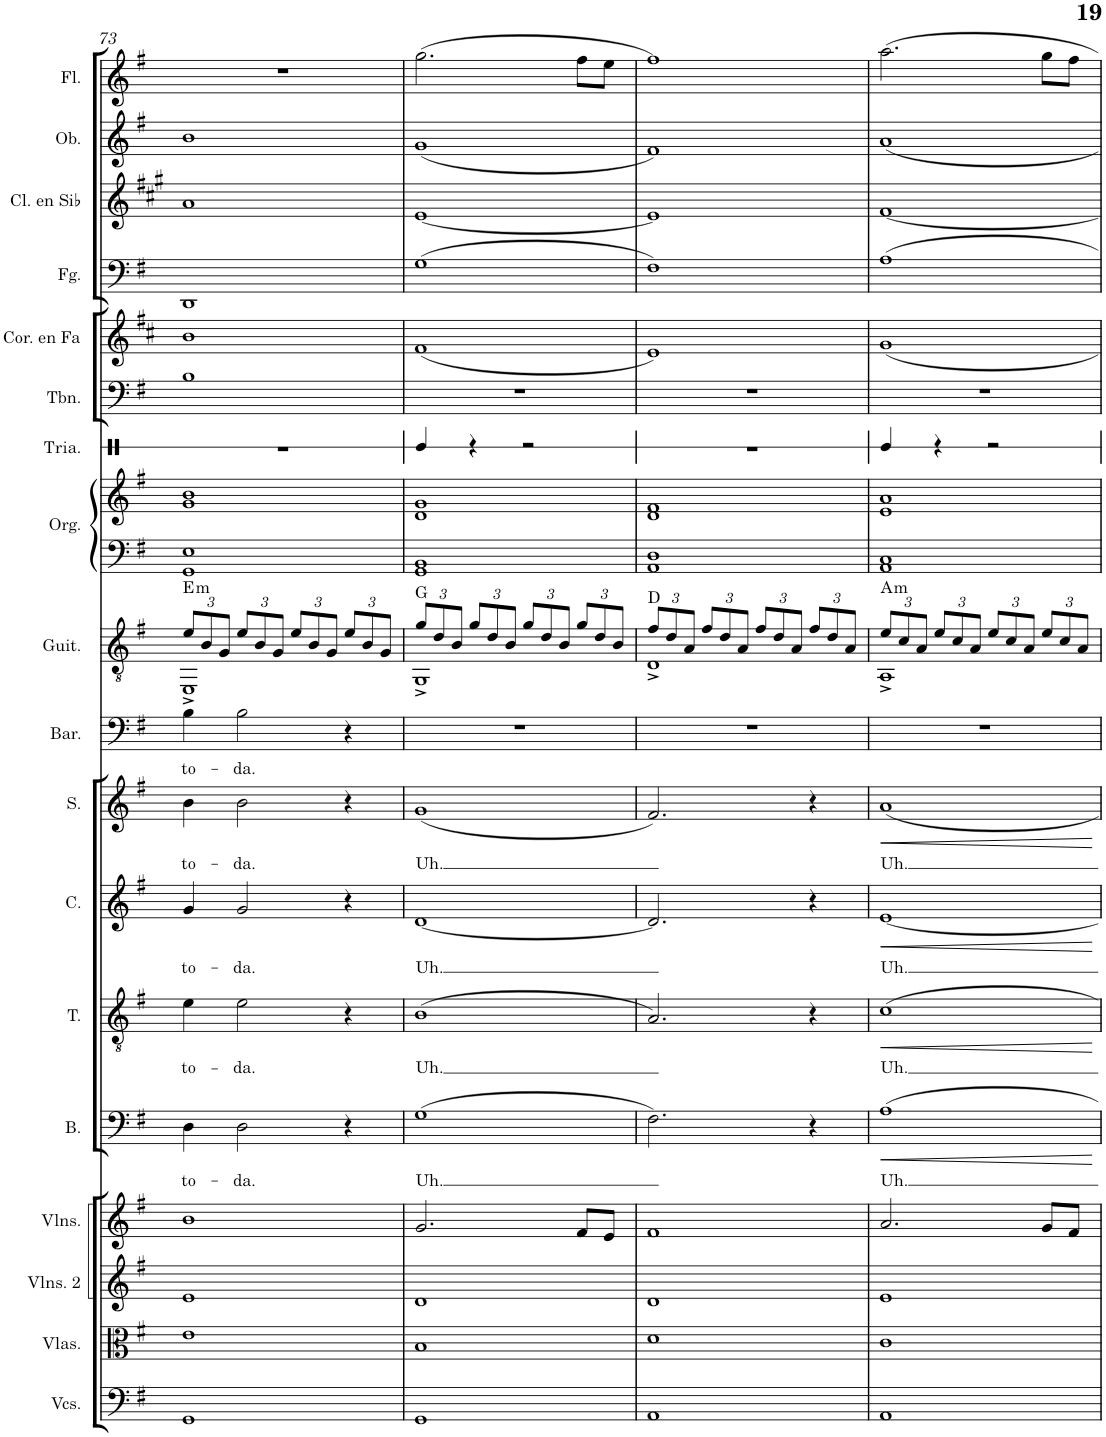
**kern	**kern	**kern	**kern	**kern	**text	**dynam	**kern	**text	**dynam	**kern	**text	**dynam	**kern	**text	**dynam	**kern	**text	**kern	**harte	**kern	**kern	**kern	**kern	**kern	**kern	**kern	**kern	**kern
*part18	*part17	*part16	*part15	*part14	*part14	*part14	*part13	*part13	*part13	*part12	*part12	*part12	*part11	*part11	*part11	*part10	*part10	*part9	*part9	*part8	*part8	*part7	*part6	*part5	*part4	*part3	*part2	*part1
*staff19	*staff18	*staff17	*staff16	*staff15	*staff15	*staff15	*staff14	*staff14	*staff14	*staff13	*staff13	*staff13	*staff12	*staff12	*staff12	*staff11	*staff11	*staff10	*	*staff9	*staff8	*staff7	*staff6	*staff5	*staff4	*staff3	*staff2	*staff1
*I"Violonchelos	*I"Violas	*I"Violines 2	*I"Violines 1	*I"Bajo	*	*	*I"Tenor	*	*	*I"Contralto	*	*	*I"Soprano	*	*	*I"Barítono	*	*I"Guitarra	*	*I"Órgano	*	*I"Triángulo	*I"Trombón	*I"Corno en Fa	*I"Fagot	*I"Clarinete en Sib	*I"Oboe	*I"Flauta
*I'Vcs.	*I'Vlas.	*I'Vlns. 2	*I'Vlns. 1	*I'B.	*	*	*I'T.	*	*	*I'C.	*	*	*I'S.	*	*	*I'Bar.	*	*I'Guit.	*	*	*	*	*I'Tbn.	*I'Cor. en Fa	*I'Fg.	*I'Cl. en Sib	*I'Ob.	*I'Fl.
!!LO:PB:g=z
*clefF4	*clefC3	*clefG2	*clefG2	*clefF4	*	*	*clefGv2	*	*	*clefG2	*	*	*clefG2	*	*	*clefF4	*	*clefGv2	*	*clefF4	*clefG2	*clefX	*clefF4	*clefG2	*clefF4	*clefG2	*clefG2	*clefG2
*	*	*	*	*	*	*	*	*	*	*	*	*	*	*	*	*	*	*	*	*	*	*	*	*Trd4c7	*	*Trd1c2	*	*
*k[f#]	*k[f#]	*k[f#]	*k[f#]	*k[f#]	*	*	*k[f#]	*	*	*k[f#]	*	*	*k[f#]	*	*	*k[f#]	*	*k[f#]	*	*k[f#]	*k[f#]	*k[]	*k[f#]	*k[f#c#]	*k[f#]	*k[f#c#g#]	*k[f#]	*k[f#]
*M4/4	*M4/4	*M4/4	*M4/4	*M4/4	*	*	*M4/4	*	*	*M4/4	*	*	*M4/4	*	*	*M4/4	*	*M4/4	*	*M4/4	*M4/4	*M4/4	*M4/4	*M4/4	*M4/4	*M4/4	*M4/4	*M4/4
=73	=73	=73	=73	=73	=73	=73	=73	=73	=73	=73	=73	=73	=73	=73	=73	=73	=73	=73	=73	=73	=73	=73	=73	=73	=73	=73	=73	=73
!	!	!	!	!	!LO:LY:b	!	!	!LO:LY:b	!	!	!LO:LY:b	!	!	!LO:LY:b	!	!	!LO:LY:b	!	!	!	!	!	!	!	!	!	!	!
*	*	*	*	*	*	*	*	*	*	*	*	*	*	*	*	*	*	*Xbrackettup	*	*	*	*	*	*	*	*	*	*
*	*	*	*	*	*	*	*	*	*	*	*	*	*	*	*	*	*	*^	*	*	*	*	*	*	*	*	*	*
!	!	!	!	!	!	!	!	!	!	!	!	!	!	!	!	!	!	!	!	!LO:H:kt=m	!	!	!	!	!	!	!	!	!
1GG	1e	1e	1b	4D\	to-	.	4e\	to-	.	4g/	to-	.	4b\	to-	.	4B\	to-	12e/L	1EE^	E:min	1GG 1E	1g 1b	1r	1B	1b	1DD	1a	1b	1r
.	.	.	.	.	.	.	.	.	.	.	.	.	.	.	.	.	.	12B/	.	.	.	.	.	.	.	.	.	.	.
.	.	.	.	.	.	.	.	.	.	.	.	.	.	.	.	.	.	12G/J	.	.	.	.	.	.	.	.	.	.	.
!	!	!	!	!	!LO:LY:b	!	!	!LO:LY:b	!	!	!LO:LY:b	!	!	!LO:LY:b	!	!	!LO:LY:b	!	!	!	!	!	!	!	!	!	!	!	!
.	.	.	.	2D\	-da.	.	2e\	-da.	.	2g/	-da.	.	2b\	-da.	.	2B\	-da.	12e/L	.	.	.	.	.	.	.	.	.	.	.
.	.	.	.	.	.	.	.	.	.	.	.	.	.	.	.	.	.	12B/	.	.	.	.	.	.	.	.	.	.	.
.	.	.	.	.	.	.	.	.	.	.	.	.	.	.	.	.	.	12G/J	.	.	.	.	.	.	.	.	.	.	.
.	.	.	.	.	.	.	.	.	.	.	.	.	.	.	.	.	.	12e/L	.	.	.	.	.	.	.	.	.	.	.
.	.	.	.	.	.	.	.	.	.	.	.	.	.	.	.	.	.	12B/	.	.	.	.	.	.	.	.	.	.	.
.	.	.	.	.	.	.	.	.	.	.	.	.	.	.	.	.	.	12G/J	.	.	.	.	.	.	.	.	.	.	.
.	.	.	.	4r	.	.	4r	.	.	4r	.	.	4r	.	.	4r	.	12e/L	.	.	.	.	.	.	.	.	.	.	.
.	.	.	.	.	.	.	.	.	.	.	.	.	.	.	.	.	.	12B/	.	.	.	.	.	.	.	.	.	.	.
.	.	.	.	.	.	.	.	.	.	.	.	.	.	.	.	.	.	12G/J	.	.	.	.	.	.	.	.	.	.	.
=74	=74	=74	=74	=74	=74	=74	=74	=74	=74	=74	=74	=74	=74	=74	=74	=74	=74	=74	=74	=74	=74	=74	=74	=74	=74	=74	=74	=74	=74
!	!	!	!	!	!LO:LY:b	!	!	!LO:LY:b	!	!	!LO:LY:b	!	!	!LO:LY:b	!	!	!	!	!	!	!	!	!	!	!	!	!	!	!
1GG	1B	1d	2.g/	(1G	Uh.	.	(1B	Uh.	.	[1d	Uh.	.	(1g	Uh.	.	1r	.	12g/L	1GG^	G:maj	1GG 1BB	1d 1g	4Re/	1r	(1f#	(1G	[1e	(1g	(2.gg\
.	.	.	.	.	.	.	.	.	.	.	.	.	.	.	.	.	.	12d/	.	.	.	.	.	.	.	.	.	.	.
.	.	.	.	.	.	.	.	.	.	.	.	.	.	.	.	.	.	12B/J	.	.	.	.	.	.	.	.	.	.	.
.	.	.	.	.	.	.	.	.	.	.	.	.	.	.	.	.	.	12g/L	.	.	.	.	4r	.	.	.	.	.	.
.	.	.	.	.	.	.	.	.	.	.	.	.	.	.	.	.	.	12d/	.	.	.	.	.	.	.	.	.	.	.
.	.	.	.	.	.	.	.	.	.	.	.	.	.	.	.	.	.	12B/J	.	.	.	.	.	.	.	.	.	.	.
.	.	.	.	.	.	.	.	.	.	.	.	.	.	.	.	.	.	12g/L	.	.	.	.	2r	.	.	.	.	.	.
.	.	.	.	.	.	.	.	.	.	.	.	.	.	.	.	.	.	12d/	.	.	.	.	.	.	.	.	.	.	.
.	.	.	.	.	.	.	.	.	.	.	.	.	.	.	.	.	.	12B/J	.	.	.	.	.	.	.	.	.	.	.
.	.	.	8f#/L	.	.	.	.	.	.	.	.	.	.	.	.	.	.	12g/L	.	.	.	.	.	.	.	.	.	.	8ff#\L
.	.	.	.	.	.	.	.	.	.	.	.	.	.	.	.	.	.	12d/	.	.	.	.	.	.	.	.	.	.	.
.	.	.	8e/J	.	.	.	.	.	.	.	.	.	.	.	.	.	.	.	.	.	.	.	.	.	.	.	.	.	8ee\J
.	.	.	.	.	.	.	.	.	.	.	.	.	.	.	.	.	.	12B/J	.	.	.	.	.	.	.	.	.	.	.
=75	=75	=75	=75	=75	=75	=75	=75	=75	=75	=75	=75	=75	=75	=75	=75	=75	=75	=75	=75	=75	=75	=75	=75	=75	=75	=75	=75	=75	=75
1AA	1d	1d	1f#	2.F#\)	.	.	2.A/)	.	.	2.d/]	.	.	2.f#/)	.	.	1r	.	12f#/L	1D^	D:maj	1AA 1D	1d 1f#	1r	1r	1e)	1F#)	1e]	1f#)	1ff#)
.	.	.	.	.	.	.	.	.	.	.	.	.	.	.	.	.	.	12d/	.	.	.	.	.	.	.	.	.	.	.
.	.	.	.	.	.	.	.	.	.	.	.	.	.	.	.	.	.	12A/J	.	.	.	.	.	.	.	.	.	.	.
.	.	.	.	.	.	.	.	.	.	.	.	.	.	.	.	.	.	12f#/L	.	.	.	.	.	.	.	.	.	.	.
.	.	.	.	.	.	.	.	.	.	.	.	.	.	.	.	.	.	12d/	.	.	.	.	.	.	.	.	.	.	.
.	.	.	.	.	.	.	.	.	.	.	.	.	.	.	.	.	.	12A/J	.	.	.	.	.	.	.	.	.	.	.
.	.	.	.	.	.	.	.	.	.	.	.	.	.	.	.	.	.	12f#/L	.	.	.	.	.	.	.	.	.	.	.
.	.	.	.	.	.	.	.	.	.	.	.	.	.	.	.	.	.	12d/	.	.	.	.	.	.	.	.	.	.	.
.	.	.	.	.	.	.	.	.	.	.	.	.	.	.	.	.	.	12A/J	.	.	.	.	.	.	.	.	.	.	.
.	.	.	.	4r	.	.	4r	.	.	4r	.	.	4r	.	.	.	.	12f#/L	.	.	.	.	.	.	.	.	.	.	.
.	.	.	.	.	.	.	.	.	.	.	.	.	.	.	.	.	.	12d/	.	.	.	.	.	.	.	.	.	.	.
.	.	.	.	.	.	.	.	.	.	.	.	.	.	.	.	.	.	12A/J	.	.	.	.	.	.	.	.	.	.	.
=76	=76	=76	=76	=76	=76	=76	=76	=76	=76	=76	=76	=76	=76	=76	=76	=76	=76	=76	=76	=76	=76	=76	=76	=76	=76	=76	=76	=76	=76
!	!	!	!	!	!LO:LY:b	!LO:HP:b	!	!LO:LY:b	!LO:HP:b	!	!LO:LY:b	!LO:HP:b	!	!LO:LY:b	!LO:HP:b	!	!	!	!	!LO:H:kt=m	!	!	!	!	!	!	!	!	!
1AA	1c	1e	2.a/	1A	Uh.	<	1c	Uh.	<	[1e	Uh.	<	1a	Uh.	<	1r	.	12e/L	1AA^	A:min	1AA 1C	1e 1a	4Re/	1r	1g	1A	[1f#	1a	2.aa\
.	.	.	.	.	.	.	.	.	.	.	.	.	.	.	.	.	.	12c/	.	.	.	.	.	.	.	.	.	.	.
.	.	.	.	.	.	.	.	.	.	.	.	.	.	.	.	.	.	12A/J	.	.	.	.	.	.	.	.	.	.	.
.	.	.	.	.	.	.	.	.	.	.	.	.	.	.	.	.	.	12e/L	.	.	.	.	4r	.	.	.	.	.	.
.	.	.	.	.	.	.	.	.	.	.	.	.	.	.	.	.	.	12c/	.	.	.	.	.	.	.	.	.	.	.
.	.	.	.	.	.	.	.	.	.	.	.	.	.	.	.	.	.	12A/J	.	.	.	.	.	.	.	.	.	.	.
.	.	.	.	.	.	.	.	.	.	.	.	.	.	.	.	.	.	12e/L	.	.	.	.	2r	.	.	.	.	.	.
.	.	.	.	.	.	.	.	.	.	.	.	.	.	.	.	.	.	12c/	.	.	.	.	.	.	.	.	.	.	.
.	.	.	.	.	.	.	.	.	.	.	.	.	.	.	.	.	.	12A/J	.	.	.	.	.	.	.	.	.	.	.
.	.	.	8g/L	.	.	.	.	.	.	.	.	.	.	.	.	.	.	12e/L	.	.	.	.	.	.	.	.	.	.	8gg\L
.	.	.	.	.	.	.	.	.	.	.	.	.	.	.	.	.	.	12c/	.	.	.	.	.	.	.	.	.	.	.
.	.	.	8f#/J	.	.	.	.	.	.	.	.	.	.	.	.	.	.	.	.	.	.	.	.	.	.	.	.	.	8ff#\J
.	.	.	.	.	.	.	.	.	.	.	.	.	.	.	.	.	.	12A/J	.	.	.	.	.	.	.	.	.	.	.
*	*	*	*	*	*	*	*	*	*	*	*	*	*	*	*	*	*	*v	*v	*	*	*	*	*	*	*	*	*	*
.	.	.	.	.	.	[	.	.	[	.	.	[	.	.	[	.	.	.	.	.	.	.	.	.	.	.	.	.
=	=	=	=	=	=	=	=	=	=	=	=	=	=	=	=	=	=	=	=	=	=	=	=	=	=	=	=	=
*-	*-	*-	*-	*-	*-	*-	*-	*-	*-	*-	*-	*-	*-	*-	*-	*-	*-	*-	*-	*-	*-	*-	*-	*-	*-	*-	*-	*-
